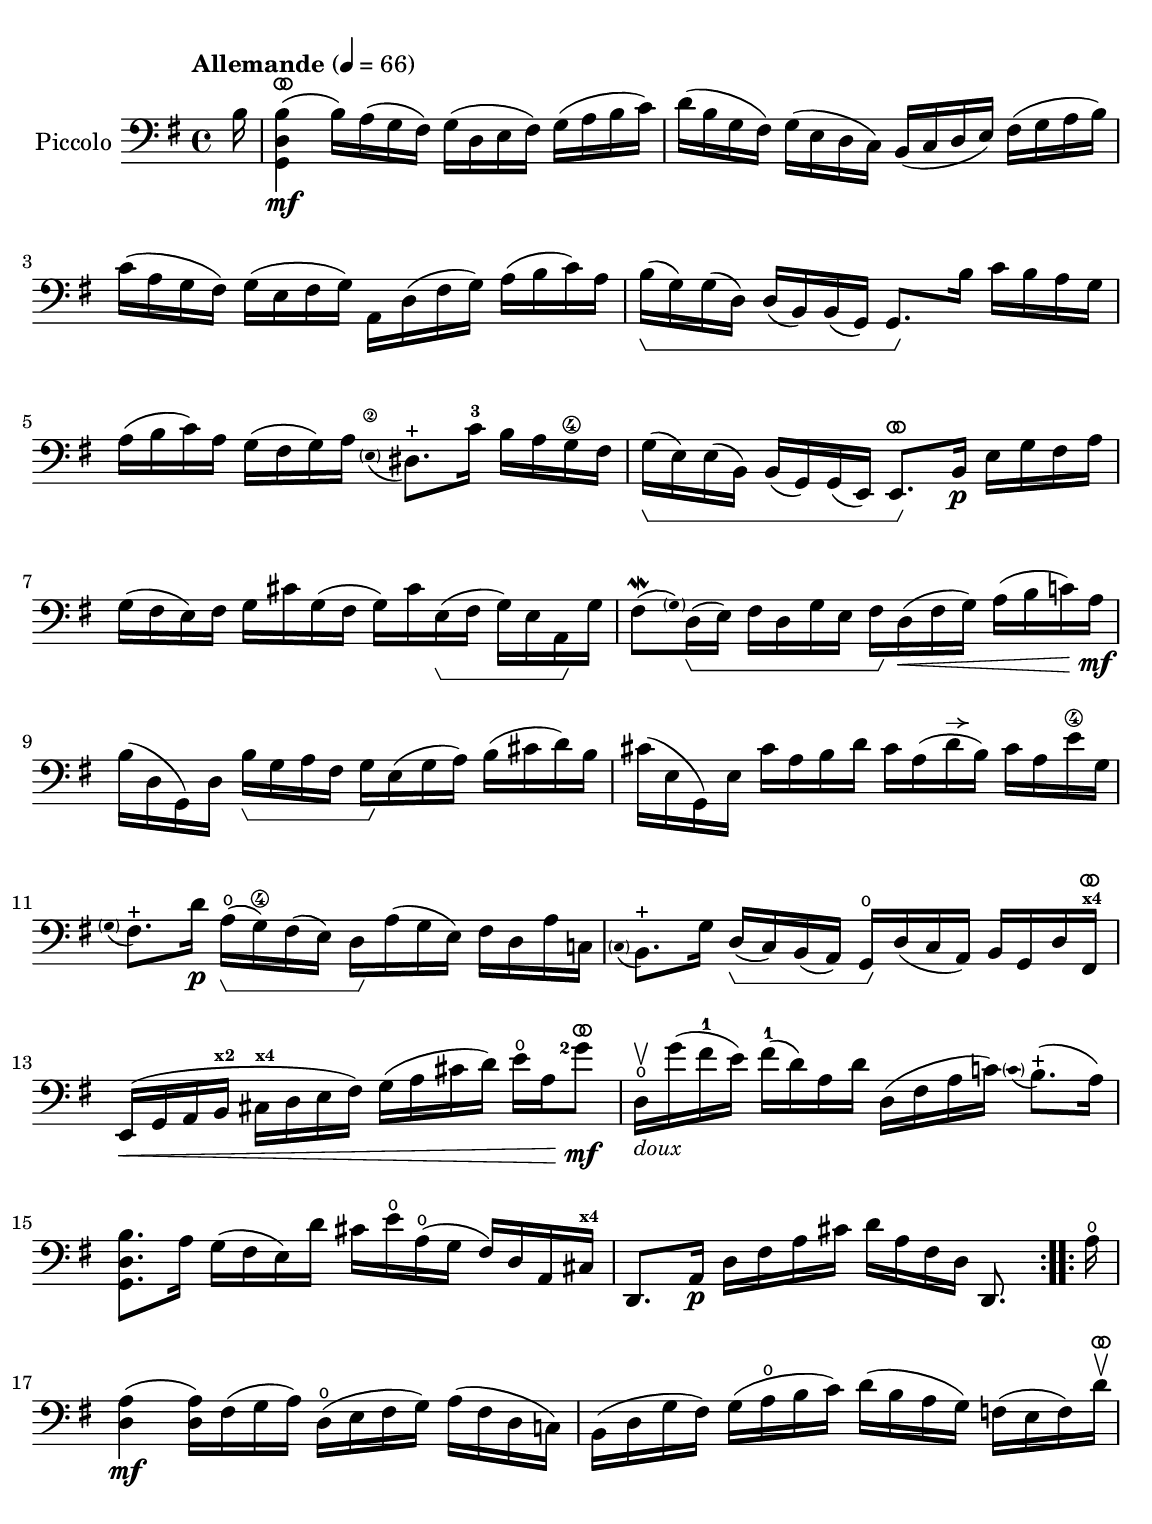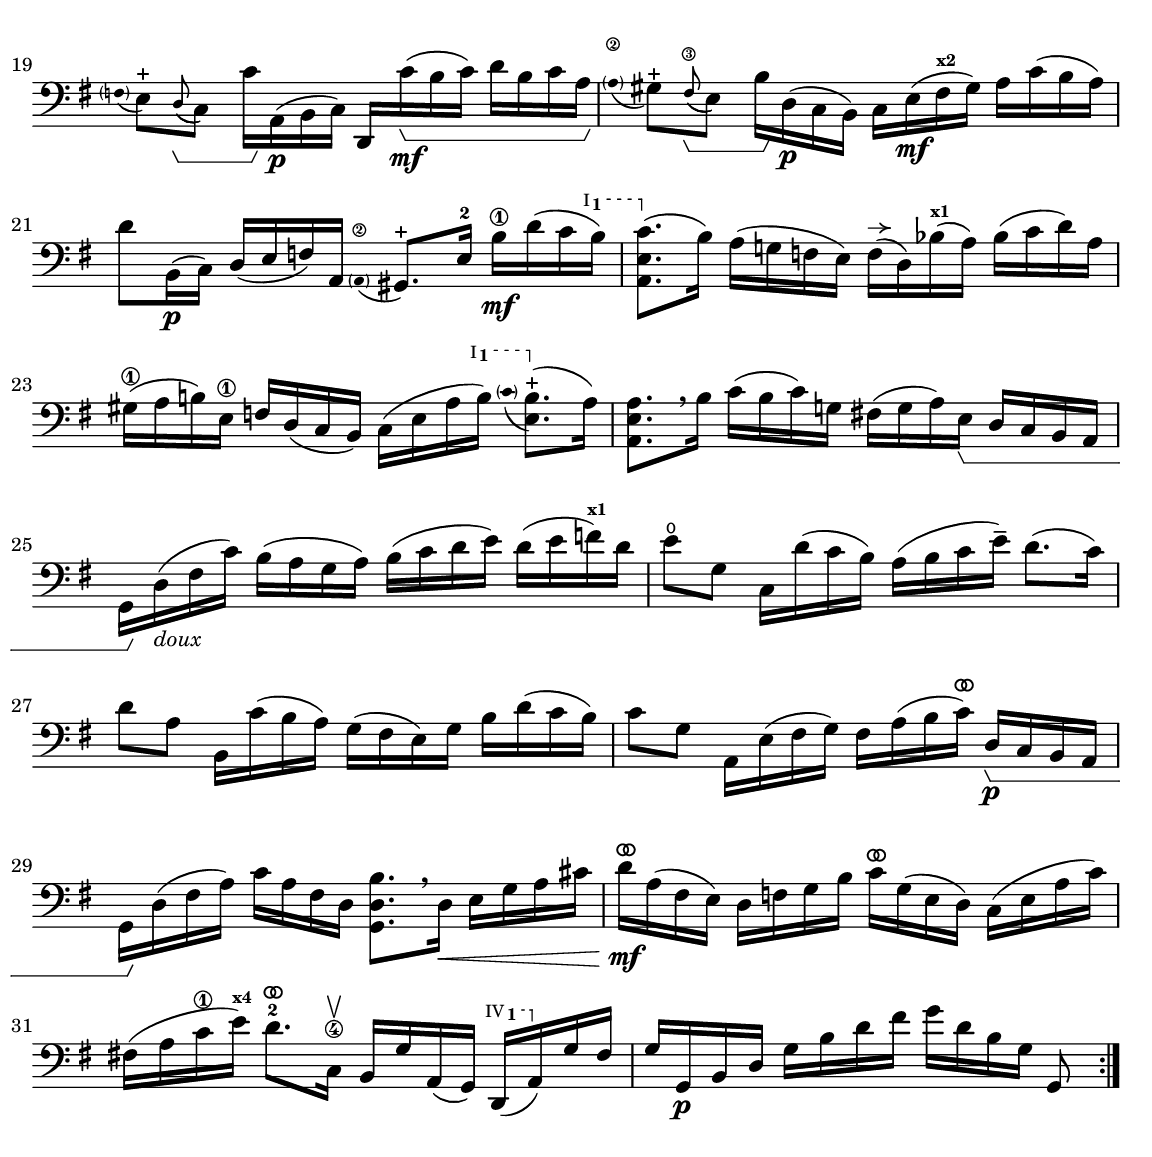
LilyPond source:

#(set-global-staff-size 21)

\version "2.18.2"

\header {
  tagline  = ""
}

\language "italiano"

% iPad Pro 12.9

\paper {
  paper-width  = 195\mm
  paper-height = 260\mm
%  indent = #0
  page-count = #2
  line-width = #184
  print-page-number = ##f
  ragged-last-bottom = ##t
  ragged-bottom = ##f
%  ragged-last = ##t
}

% function parentheAll allows for accidental symbol to be included in parentheses
%
parentheAll = #(define-music-function (parser location note) (ly:music?)
#{
  \once \override ParenthesesItem.font-size = #-1
  \once \override ParenthesesItem.stencil = #(lambda (grob)
       (let* ((acc (ly:grob-object (ly:grob-parent grob Y) 'accidental-grob))
              (dot (ly:grob-object (ly:grob-parent grob Y) 'dot)))
         (if (not (null? acc)) (ly:pointer-group-interface::add-grob grob 'elements acc))
         (if (not (null? dot)) (ly:pointer-group-interface::add-grob grob 'elements dot))
         (parentheses-item::print grob)))
  \parenthesize $note
#})

% \phrasingSlurDashed
% \SlurDashed
% \slurSolid

allongerUne = \markup {
  \center-column {
    \combine
    \draw-line #'(-2 . 0)
    \arrow-head #X #RIGHT ##f
  }
}

ringsps = #"
  0.15 setlinewidth
  0.9 0.6 moveto
  0.4 0.6 0.5 0 361 arc
  stroke
  1.0 0.6 0.5 0 361 arc
  stroke
  "

vibrato = \markup {
  \with-dimensions #'(-0.2 . 1.6) #'(0 . 1.2)
  \postscript #ringsps
}

startModernBarre =
#(define-event-function (parser location fretnum partial)
   (number? number?)
    #{
      \tweak bound-details.left.text
        \markup
          \teeny \concat {
          #(format #f "~@r" fretnum)
          \hspace #.2
          \lower #.3 \small \bold \fontsize #-2 #(number->string partial)
          \hspace #.5
        }
      \tweak font-size -1
      \tweak font-shape #'upright
      \tweak style #'dashed-line
      \tweak dash-fraction #0.3
      \tweak dash-period #1
      \tweak bound-details.left.stencil-align-dir-y #0.35
      \tweak bound-details.left.padding 2.5 % was 0.25
      \tweak bound-details.left.attach-dir -1
      \tweak bound-details.left-broken.text ##f
      \tweak bound-details.left-broken.attach-dir -1
      %% adjust the numeric values to fit your needs:
      \tweak bound-details.left-broken.padding 0.5 %% was 1.5
      \tweak bound-details.right-broken.padding 0
      \tweak bound-details.right.padding 0.25
      \tweak bound-details.right.attach-dir 2
      \tweak bound-details.right-broken.text ##f
      \tweak bound-details.right.text
        \markup
          \with-dimensions #'(0 . 0) #'(-.3 . 0) %% was (0 . -1)
          \draw-line #'(0 . -1)
      \startTextSpan
   #})

stopBarre = \stopTextSpan

% Analysis brackets under the staff

\layout {
  \context {
    \Voice
    \consists "Horizontal_bracket_engraver"
  }
}

\score {
  \new Staff
  \with{instrumentName=#"Piccolo"}{
    \set fingeringOrientations = #'(left)
    \override Beam.auto-knee-gap = #2
    \override Hairpin.to-barline = ##f
    \override ParenthesesItem.padding = #0.1
    \override ParenthesesItem.font-size = #-1

    \tempo "Allemande" 4 = 66
    \time 4/4
    \key sol \major
    \clef "bass"

    \repeat volta 2 {
    | \partial 16
      si16
    | <<sol,4\mf re4 si4(^\vibrato>>
      si16) la16( sol16 fad16) sol16( re16 mi16 fad16)
      sol16( la16 si16 do'16)
    | re'16( si16 sol16 fad16) sol16( mi16 re16 do16)
      si,16( do16 re16 mi16) fad16( sol16 la16 si16)
    | do'16( la16 sol16 fad16) sol16( mi16 fad16 sol16)
      la,16 re16( fad16 sol16) la16( si16 do'16) la16
    | si16(\startGroup sol16) sol16( re16) re16( si,16)
      si,16( sol,16) sol,8.\stopGroup si16 do'16 si16 la16 sol16
    | la16( si16 do'16) la16 sol16( fad16 sol16) la16
      \appoggiatura {\hide Stem \parenthesize mi8\2 \undo \hide Stem} red8.-+
      do'16-3 si16 la16 sol16\4 fad16
    | sol16(\startGroup mi16) mi16( si,16)
      si,16( sol,16) sol,16( mi,16) mi,8.\stopGroup^\vibrato
      si,16\p mi16 sol16 fad16 la16
    | sol16( fad16 mi16) fad16 sol16 dod'16 sol16( fad16
      sol16) dod'16 mi16(\startGroup fad16 sol16) mi16 la,16\stopGroup sol16
    | fad8\mordent( \grace {\hide Stem \parenthesize sol) \undo \hide Stem}
      re16(\startGroup mi16) fad16 re16 sol16 mi16 fad16\stopGroup
      re16(\< fad16 sol16) la16( si16 do'!16) la16\!\mf
    | si16( re16 sol,16) re16 si16\startGroup sol16 la16 fad16
      sol16\stopGroup mi16( sol16 la16) si16( dod'16 re'16) si16
    | dod'16( mi16 sol,16) mi16 dod'16 la16 si16 re'16
      dod'16 la16( re'16^\allongerUne si16) dod'16 la16 mi'16\4 sol16
    | \appoggiatura {\hide Stem \parenthesize sol8 \undo \hide Stem}
      fad8.-+ re'16\p
      la16\open(\startGroup sol16)\4 fad16( mi16) re16\stopGroup
      la16( sol16 mi16) fad16 re16 la16 do!16
    | \appoggiatura {\hide Stem \parenthesize do8 \undo \hide Stem} si,8.-+
      sol16 re16(\startGroup do16) si,16( la,16) sol,16\stopGroup\open
      re16( do16 la,16) si,16 sol,16 re16 fad,16^\markup{\bold\teeny x4}^\vibrato
    | mi,16(\< sol,16 la,16 si,16^\markup{\bold\teeny x2}
      dod16^\markup{\bold\teeny x4} re16 mi16 fad16)
      sol16( la16 dod'16 re'16) mi'16\open la16 <sol'\finger 2>8\!^\vibrato\mf
    | re16\upbow\open_\markup{\small\italic "doux"} sol'16( fad'16-1 mi'16) fad'16(-1
      re'16) la16 re'16 re16( fad16 la16 do'!16)
      \appoggiatura {\hide Stem \parenthesize do'8 \undo \hide Stem} si8.-+(
      la16)
    | <<sol,8. re8. si8.>> la16 sol16( fad16 mi16) re'16
      dod'16 mi'16\open la16(\open sol16 fad16) re16 la,16
      dod16^\markup{\bold\teeny x4}
    | re,8. la,16\p re16 fad16 la16 dod'16 re'16 la16 fad16 re16 re,8.
    }

    \repeat volta 2 {
    | \partial 16
      la16\open
    | \set Score.currentBarNumber = #17
      <<re4\mf la4(>> <<re16 la16)>> fad16( sol16 la16)
      re16(\open mi16 fad16 sol16) la16( fad16 re16 do!16)
    | si,16( re16 sol16 fad16) sol16( la16\open si16 do'16)
      re'16( si16 la16 sol16) fa!16( mi16 fa16) re'16\upbow^\vibrato
    | \appoggiatura {\hide Stem \parentheAll fa8 \undo \hide Stem}
      mi8[-+ \appoggiatura re8(\startGroup do8)]
      do'16\stopGroup la,16(\p si,16 do16) re,16
      do'16(\mf\startGroup si16 do'16)
      re'16 si16 do'16 la16\stopGroup
    | \appoggiatura {\hide Stem \parenthesize la8\2 \undo \hide Stem}
      sold8-+ \appoggiatura fad8(\startGroup\3 mi8) si16\stopGroup
      re16(\p do16 si,16)
      do16 mi16(\mf fad16^\markup{\bold\teeny x2} sold16) la16 do'16( si16 la16)
    | re'8 si,16(\p do16) re16( mi16 fa16) la,16
      \appoggiatura {\hide Stem \parenthesize la,8\2 \undo \hide Stem}
      sold,8.-+ mi16-2 si16\1\mf re'16( do'16
      \startModernBarre #1 #1 si16)
    | <<la,8. mi8. do'8.(\stopBarre>> si16) la16( sol!16 fa!16 mi16)
      fa16(^\allongerUne re16) sib16(^\markup{\bold\teeny x1} la16) sib16( do'16 re'16) la16
    | sold16(\1 la16 si!16) mi16\1 fa!16 re16( do16 si,16)
      do16( mi16 la16 \startModernBarre #1 #1 si16)
      <<mi8.
        \appoggiatura {\hide Stem \parenthesize do'8 \undo \hide Stem}
        si8.-+(\stopBarre>> la16)
    | <<la,8. mi8. la8.[>> \breathe si16] do'16( si16 do'16) sol!16
      fad!16( sol16 la16) mi16\startGroup re16 do16 si,16 la,16
    | sol,16\stopGroup re16(_\markup{\small\italic "doux"}
      fad16 do'16) si16( la16 sol16 la16)
      si16( do'16 re'16 mi'16) re'16( mi'16 fa'16)^\markup{\bold\teeny x1} re'16
    | mi'8\open sol8 do16 re'16( do'16 si16)
      la16( si16 do'16 mi'16--) re'8.( do'16)
    | re'8 la8 si,16 do'16( si16 la16)
      sol16( fad16 mi16) sol16 si16 re'16( do'16 si16)
    | do'8 sol8 la,16 mi16( fad16 sol16)
      fad16 la16( si16 do'16)^\vibrato re16\p\startGroup do16 si,16 la,16
    | sol,16\stopGroup re16( fad16 la16) do'16 la16 fad16 re16
      <<sol,8. re8. si8.[>> \breathe re16]\< mi16 sol16 la16 dod'16
    | re'16\!\mf^\vibrato la16( fad16 mi16) re16 fa!16 sol16 si16
      do'16^\vibrato sol16( mi16 re16) do16( mi16 la16 do'16)
    | fad!16( la16 do'16\1 mi'16)^\markup{\bold\teeny x4} re'8.-2^\vibrato
      do16\4\upbow si,16 sol16 la,16( sol,16)
      \startModernBarre #4 #1 re,16( la,16) \stopBarre sol16 fad16
    | sol16 sol,16\p si,16 re16 sol16 si16 re'16 fad'16
      sol'16 re'16 si16 sol16 sol,8
    }
  }
}
